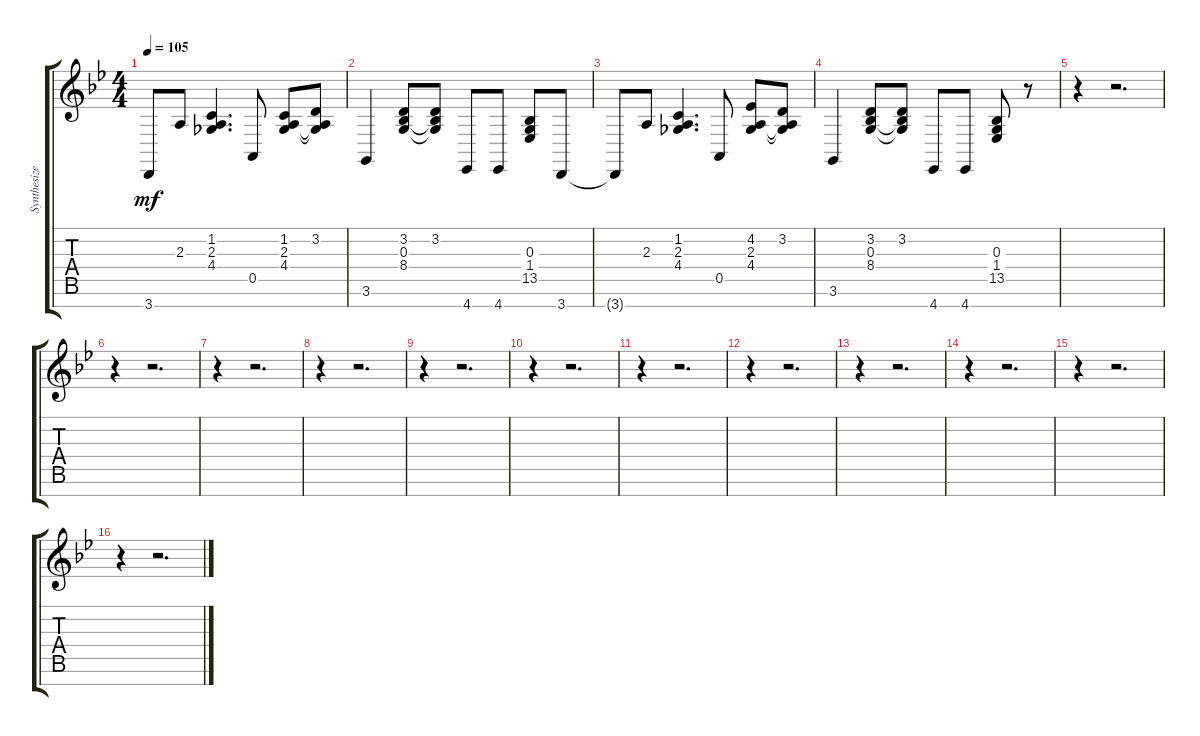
\track ("Synthesizer" "Synthesize") {instrument pad2warm}
\staff {score tabs}
\tuning (E4 B3 G3 D3 A2 E2 B1) {hide}
\ts (4 4)
\tempo 105
\clef g2
\ks gminor
3.7{t}.8{dy mf} 2.3.8 (1.2 2.3 4.4).4{d} 0.5.8 (1.2 2.3 4.4).8 (3.2 2.3{t} 4.4{t}).8 |
3.6.4 (3.2 0.3 8.4).8 (3.2 0.3{t} 8.4{t}).8 4.7.8 4.7.8 (0.3 1.4 13.5).8 3.7.8 |
3.7{t}.8 2.3.8 (1.2 2.3 4.4).4{d} 0.5.8 (4.2 2.3 4.4).8 (3.2 2.3{t} 4.4{t}).8 |
3.6.4 (3.2 0.3 8.4).8 (3.2 0.3{t} 8.4{t}).8 4.7.8 4.7.8 (0.3 1.4 13.5).8 r.8 |
r.4 r.2{d} |
r.4 r.2{d} |
r.4 r.2{d} |
r.4 r.2{d} |
r.4 r.2{d} |
r.4 r.2{d} |
r.4 r.2{d} |
r.4 r.2{d} |
r.4 r.2{d} |
r.4 r.2{d} |
r.4 r.2{d} |
r.4 r.2{d}
